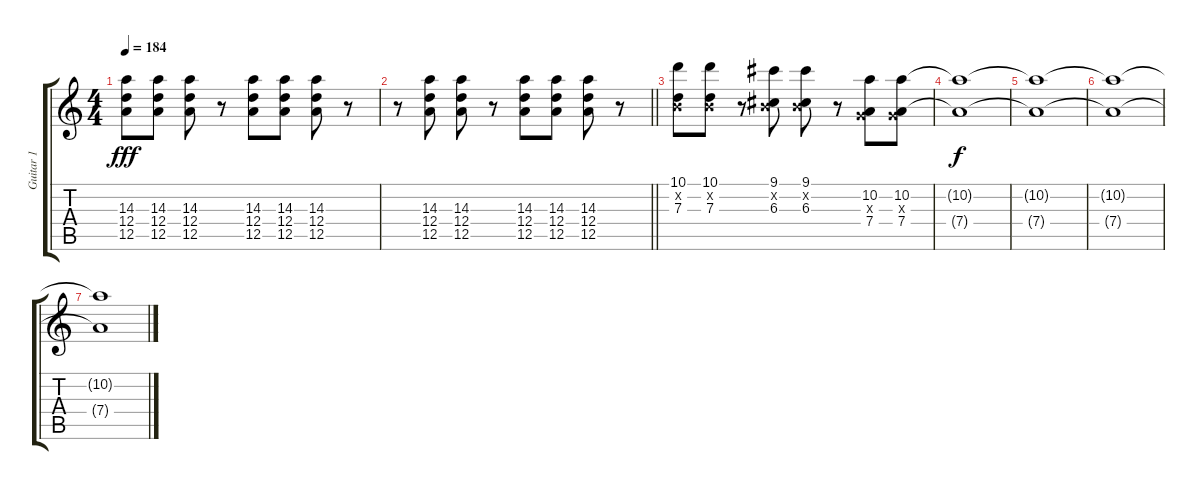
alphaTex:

\track ("Guitar 1" "Guitar 1") {instrument overdrivenguitar}
\staff {score tabs}
\tuning (E4 B3 G3 D3 A2 D2) {hide}
\ts (4 4)
\tempo 184
\clef g2
\ks c
(14.3 12.4 12.5).8{dy fff} (14.3 12.4 12.5).8 (14.3 12.4 12.5).8 r.8 (14.3 12.4 12.5).8 (14.3 12.4 12.5).8 (14.3 12.4 12.5).8 r.8 |
\barLineRight lightlight
r.8 (14.3 12.4 12.5).8 (14.3 12.4 12.5).8 r.8 (14.3 12.4 12.5).8 (14.3 12.4 12.5).8 (14.3 12.4 12.5).8 r.8 |
(10.1 0.2{x} 7.3).8 (10.1 0.2{x} 7.3).8 r.8 (9.1 0.2{x} 6.3).8 (9.1 0.2{x} 6.3).8 r.8 (10.2 0.3{x} 7.4).8 (10.2 0.3{x} 7.4).8 |
(10.2{t} 7.4{t}).1{dy f volume 0} |
(10.2{t} 7.4{t}).1 |
(10.2{t} 7.4{t}).1 |
(10.2{t} 7.4{t}).1
